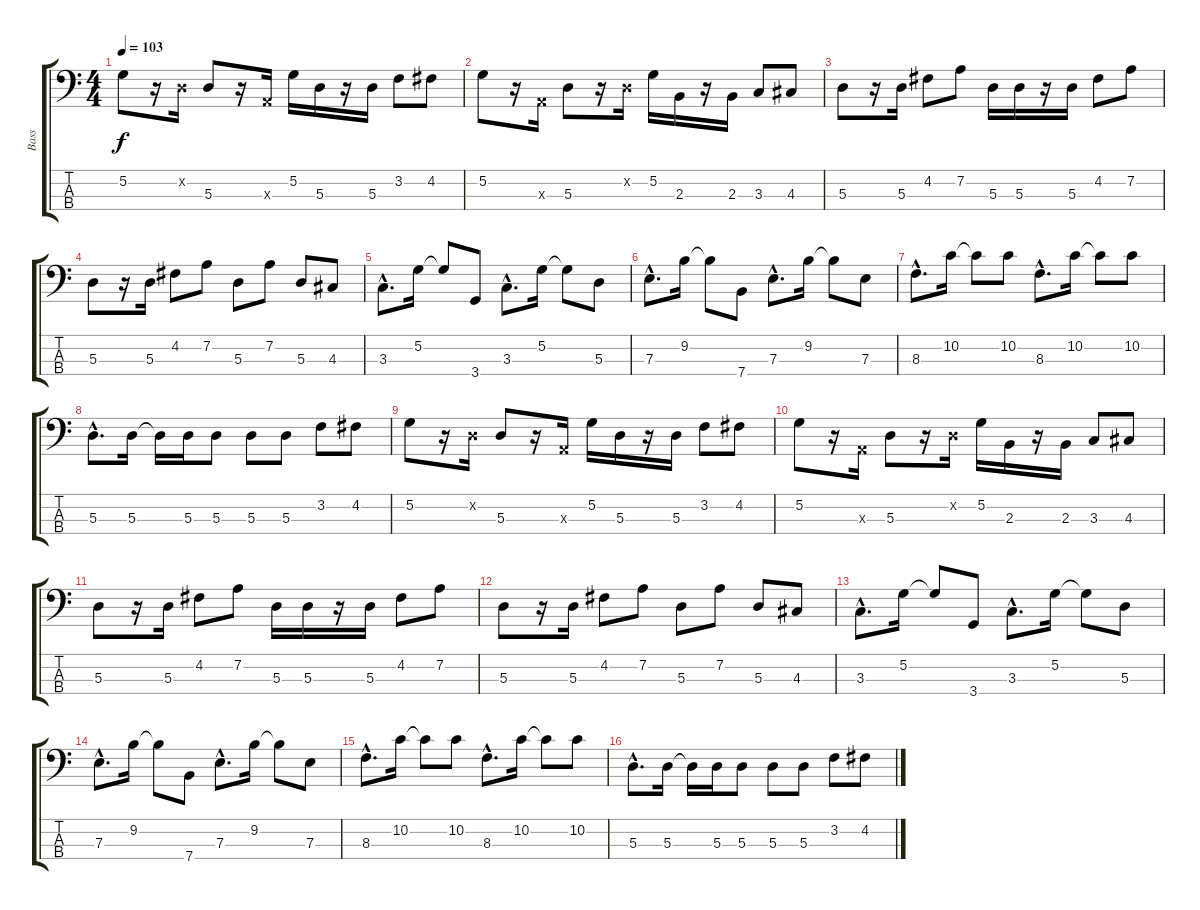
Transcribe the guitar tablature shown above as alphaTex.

\track ("Bass" "Bass") {instrument electricbassfinger}
\staff {score tabs}
\tuning (G2 D2 A1 E1) {hide}
\ts (4 4)
\tempo 103
\clef f4
\ks c
5.2.8{dy f} r.16 0.2{x}.16 5.3.8 r.16 0.3{x}.16 5.2.16 5.3.16 r.16 5.3.16 3.2.8 4.2.8 |
5.2.8 r.16 0.3{x}.16 5.3.8 r.16 0.2{x}.16 5.2.16 2.3.16 r.16 2.3.16 3.3.8 4.3.8 |
5.3.8 r.16 5.3.16 4.2.8 7.2.8 5.3.16 5.3.16 r.16 5.3.16 4.2.8 7.2.8 |
5.3.8 r.16 5.3.16 4.2.8 7.2.8 5.3.8 7.2.8 5.3.8 4.3.8 |
3.3{hac}.8{d} 5.2.16 5.2{t}.8 3.4.8 3.3{hac}.8{d} 5.2.16 5.2{t}.8 5.3.8 |
7.3{hac}.8{d} 9.2.16 9.2{t}.8 7.4.8 7.3{hac}.8{d} 9.2.16 9.2{t}.8 7.3.8 |
8.3{hac}.8{d} 10.2.16 10.2{t}.8 10.2.8 8.3{hac}.8{d} 10.2.16 10.2{t}.8 10.2.8 |
5.3{hac}.8{d} 5.3.16 5.3{t}.16 5.3.16 5.3.8 5.3.8 5.3.8 3.2.8 4.2.8 |
5.2.8 r.16 0.2{x}.16 5.3.8 r.16 0.3{x}.16 5.2.16 5.3.16 r.16 5.3.16 3.2.8 4.2.8 |
5.2.8 r.16 0.3{x}.16 5.3.8 r.16 0.2{x}.16 5.2.16 2.3.16 r.16 2.3.16 3.3.8 4.3.8 |
5.3.8 r.16 5.3.16 4.2.8 7.2.8 5.3.16 5.3.16 r.16 5.3.16 4.2.8 7.2.8 |
5.3.8 r.16 5.3.16 4.2.8 7.2.8 5.3.8 7.2.8 5.3.8 4.3.8 |
3.3{hac}.8{d} 5.2.16 5.2{t}.8 3.4.8 3.3{hac}.8{d} 5.2.16 5.2{t}.8 5.3.8 |
7.3{hac}.8{d} 9.2.16 9.2{t}.8 7.4.8 7.3{hac}.8{d} 9.2.16 9.2{t}.8 7.3.8 |
8.3{hac}.8{d} 10.2.16 10.2{t}.8 10.2.8 8.3{hac}.8{d} 10.2.16 10.2{t}.8 10.2.8 |
5.3{hac}.8{d} 5.3.16 5.3{t}.16 5.3.16 5.3.8 5.3.8 5.3.8 3.2.8 4.2.8
